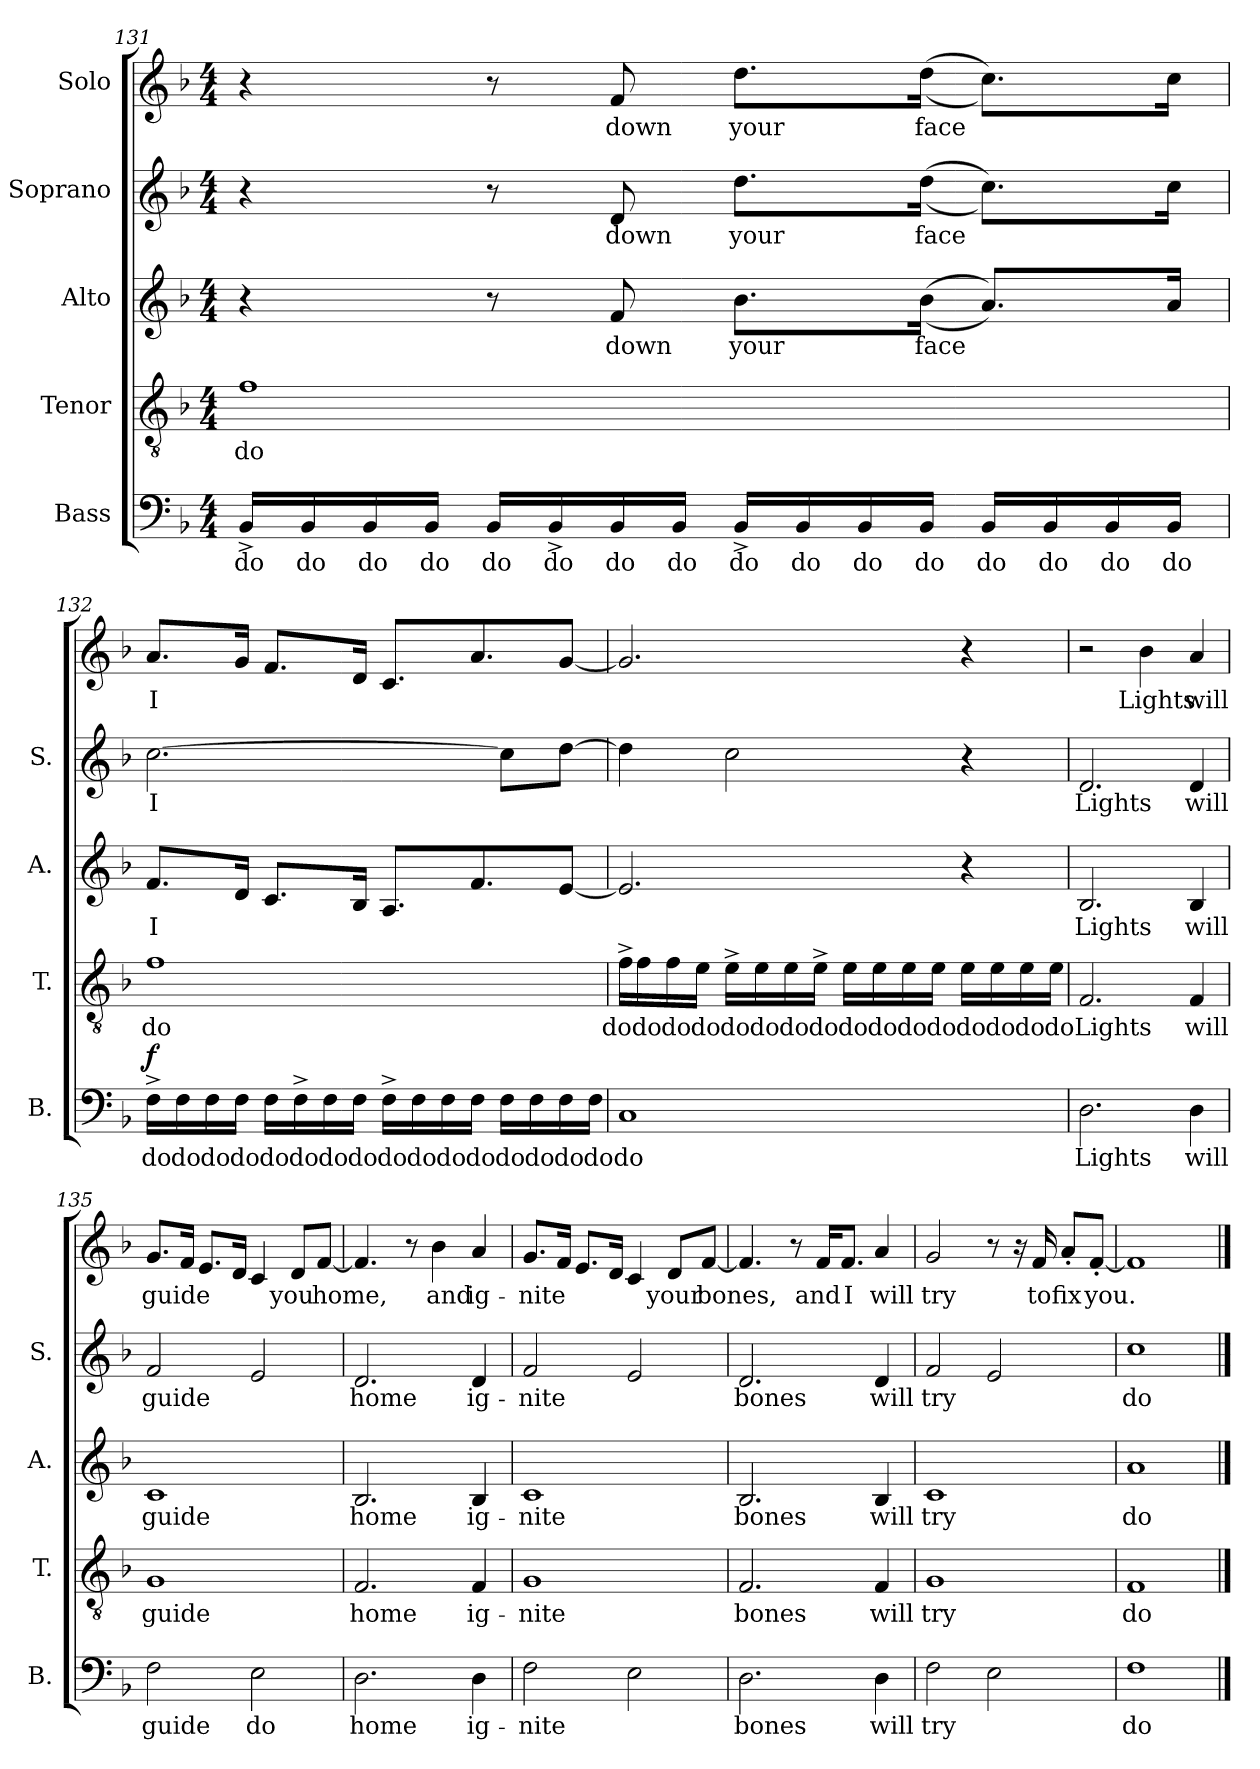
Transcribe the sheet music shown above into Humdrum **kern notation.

**kern	**text	**dynam	**kern	**text	**kern	**text	**kern	**text	**kern	**text
*part5	*part5	*part5	*part4	*part4	*part3	*part3	*part2	*part2	*part1	*part1
*staff5	*staff5	*staff5	*staff4	*staff4	*staff3	*staff3	*staff2	*staff2	*staff1	*staff1
*I"Bass	*	*	*I"Tenor	*	*I"Alto	*	*I"Soprano	*	*I"Solo	*
*I'B.	*	*	*I'T.	*	*I'A.	*	*I'S.	*	*	*
!!LO:PB:g=z
*clefF4	*	*	*clefGv2	*	*clefG2	*	*clefG2	*	*clefG2	*
*k[b-]	*	*	*k[b-]	*	*k[b-]	*	*k[b-]	*	*k[b-]	*
*M4/4	*	*	*M4/4	*	*M4/4	*	*M4/4	*	*M4/4	*
=131	=131	=131	=131	=131	=131	=131	=131	=131	=131	=131
!	!LO:LY:b	!	!	!LO:LY:b	!	!	!	!	!	!
16BB-^/LL	do	.	1f	do	4r	.	4r	.	4r	.
!	!LO:LY:b	!	!	!	!	!	!	!	!	!
16BB-/	do	.	.	.	.	.	.	.	.	.
!	!LO:LY:b	!	!	!	!	!	!	!	!	!
16BB-/	do	.	.	.	.	.	.	.	.	.
!	!LO:LY:b	!	!	!	!	!	!	!	!	!
16BB-/JJ	do	.	.	.	.	.	.	.	.	.
!	!LO:LY:b	!	!	!	!	!	!	!	!	!
16BB-/LL	do	.	.	.	8r	.	8r	.	8r	.
!	!LO:LY:b	!	!	!	!	!	!	!	!	!
16BB-^/	do	.	.	.	.	.	.	.	.	.
!	!LO:LY:b	!	!	!	!	!LO:LY:b	!	!LO:LY:b	!	!LO:LY:b
16BB-/	do	.	.	.	8f/	down	8d/	down	8f/	down
!	!LO:LY:b	!	!	!	!	!	!	!	!	!
16BB-/JJ	do	.	.	.	.	.	.	.	.	.
!	!LO:LY:b	!	!	!	!	!LO:LY:b	!	!LO:LY:b	!	!LO:LY:b
16BB-^/LL	do	.	.	.	8.b-\L	your	8.dd\L	your	8.dd\L	your
!	!LO:LY:b	!	!	!	!	!	!	!	!	!
16BB-/	do	.	.	.	.	.	.	.	.	.
!	!LO:LY:b	!	!	!	!	!	!	!	!	!
16BB-/	do	.	.	.	.	.	.	.	.	.
!	!LO:LY:b	!	!	!	!	!LO:LY:b	!	!LO:LY:b	!	!LO:LY:b
16BB-/JJ	do	.	.	.	((16b-\Jk	face	((16dd\Jk	face	((16dd\Jk	face
!	!LO:LY:b	!	!	!	!	!	!	!	!	!
16BB-/LL	do	.	.	.	8.a/L))	.	8.cc\L))	.	8.cc\L))	.
!	!LO:LY:b	!	!	!	!	!	!	!	!	!
16BB-/	do	.	.	.	.	.	.	.	.	.
!	!LO:LY:b	!	!	!	!	!	!	!	!	!
16BB-/	do	.	.	.	.	.	.	.	.	.
!	!LO:LY:b	!	!	!	!	!	!	!	!	!
16BB-/JJ	do	.	.	.	16a/Jk	.	16cc\Jk	.	16cc\Jk	.
!!LO:LB:g=z
=132	=132	=132	=132	=132	=132	=132	=132	=132	=132	=132
!	!LO:LY:b	!LO:DY:b	!	!LO:LY:b	!	!LO:LY:b	!	!LO:LY:b	!	!LO:LY:b
16F^\LL	do	f	1f	do	8.f/L	I	[2.cc\	I	8.a/L	I
!	!LO:LY:b	!	!	!	!	!	!	!	!	!
16F\	do	.	.	.	.	.	.	.	.	.
!	!LO:LY:b	!	!	!	!	!	!	!	!	!
16F\	do	.	.	.	.	.	.	.	.	.
!	!LO:LY:b	!	!	!	!	!	!	!	!	!
16F\JJ	do	.	.	.	16d/Jk	.	.	.	16g/Jk	.
!	!LO:LY:b	!	!	!	!	!	!	!	!	!
16F\LL	do	.	.	.	8.c/L	.	.	.	8.f/L	.
!	!LO:LY:b	!	!	!	!	!	!	!	!	!
16F^\	do	.	.	.	.	.	.	.	.	.
!	!LO:LY:b	!	!	!	!	!	!	!	!	!
16F\	do	.	.	.	.	.	.	.	.	.
!	!LO:LY:b	!	!	!	!	!	!	!	!	!
16F\JJ	do	.	.	.	16B-/Jk	.	.	.	16d/Jk	.
!	!LO:LY:b	!	!	!	!	!	!	!	!	!
16F^\LL	do	.	.	.	8.A/L	.	.	.	8.c/L	.
!	!LO:LY:b	!	!	!	!	!	!	!	!	!
16F\	do	.	.	.	.	.	.	.	.	.
!	!LO:LY:b	!	!	!	!	!	!	!	!	!
16F\	do	.	.	.	.	.	.	.	.	.
!	!LO:LY:b	!	!	!	!	!	!	!	!	!
16F\JJ	do	.	.	.	8.f/	.	.	.	8.a/	.
!	!LO:LY:b	!	!	!	!	!	!	!	!	!
16F\LL	do	.	.	.	.	.	8cc\L]	.	.	.
!	!LO:LY:b	!	!	!	!	!	!	!	!	!
16F\	do	.	.	.	.	.	.	.	.	.
!	!LO:LY:b	!	!	!	!	!	!	!	!	!
16F\	do	.	.	.	[8e/J	.	[8dd\J	.	[8g/J	.
!	!LO:LY:b	!	!	!	!	!	!	!	!	!
16F\JJ	do	.	.	.	.	.	.	.	.	.
!!LO:PB:g=z
=133	=133	=133	=133	=133	=133	=133	=133	=133	=133	=133
!	!LO:LY:b	!	!	!LO:LY:b	!	!	!	!	!	!
1C	do	.	16f^\LL	do	2.e/]	.	4dd\]	.	2.g/]	.
!	!	!	!	!LO:LY:b	!	!	!	!	!	!
.	.	.	16f\	do	.	.	.	.	.	.
!	!	!	!	!LO:LY:b	!	!	!	!	!	!
.	.	.	16f\	do	.	.	.	.	.	.
!	!	!	!	!LO:LY:b	!	!	!	!	!	!
.	.	.	16e\JJ	do	.	.	.	.	.	.
!	!	!	!	!LO:LY:b	!	!	!	!	!	!
.	.	.	16e^\LL	do	.	.	2cc\	.	.	.
!	!	!	!	!LO:LY:b	!	!	!	!	!	!
.	.	.	16e\	do	.	.	.	.	.	.
!	!	!	!	!LO:LY:b	!	!	!	!	!	!
.	.	.	16e\	do	.	.	.	.	.	.
!	!	!	!	!LO:LY:b	!	!	!	!	!	!
.	.	.	16e^\JJ	do	.	.	.	.	.	.
!	!	!	!	!LO:LY:b	!	!	!	!	!	!
.	.	.	16e\LL	do	.	.	.	.	.	.
!	!	!	!	!LO:LY:b	!	!	!	!	!	!
.	.	.	16e\	do	.	.	.	.	.	.
!	!	!	!	!LO:LY:b	!	!	!	!	!	!
.	.	.	16e\	do	.	.	.	.	.	.
!	!	!	!	!LO:LY:b	!	!	!	!	!	!
.	.	.	16e\JJ	do	.	.	.	.	.	.
!	!	!	!	!LO:LY:b	!	!	!	!	!	!
.	.	.	16e\LL	do	4r	.	4r	.	4r	.
!	!	!	!	!LO:LY:b	!	!	!	!	!	!
.	.	.	16e\	do	.	.	.	.	.	.
!	!	!	!	!LO:LY:b	!	!	!	!	!	!
.	.	.	16e\	do	.	.	.	.	.	.
!	!	!	!	!LO:LY:b	!	!	!	!	!	!
.	.	.	16e\JJ	do	.	.	.	.	.	.
=134	=134	=134	=134	=134	=134	=134	=134	=134	=134	=134
!	!LO:LY:b	!	!	!LO:LY:b	!	!LO:LY:b	!	!LO:LY:b	!	!
2.D\	Lights	.	2.F/	Lights	2.B-/	Lights	2.d/	Lights	2r	.
!	!	!	!	!	!	!	!	!	!	!LO:LY:b
.	.	.	.	.	.	.	.	.	4b-\	Lights
!	!LO:LY:b	!	!	!LO:LY:b	!	!LO:LY:b	!	!LO:LY:b	!	!LO:LY:b
4D\	will	.	4F/	will	4B-/	will	4d/	will	4a/	will
=135	=135	=135	=135	=135	=135	=135	=135	=135	=135	=135
!	!LO:LY:b	!	!	!LO:LY:b	!	!LO:LY:b	!	!LO:LY:b	!	!LO:LY:b
2F\	guide	.	1G	guide	1c	guide	2f/	guide	8.g/L	guide
.	.	.	.	.	.	.	.	.	16f/Jk	.
.	.	.	.	.	.	.	.	.	8.e/L	.
.	.	.	.	.	.	.	.	.	16d/Jk	.
!	!LO:LY:b	!	!	!	!	!	!	!	!	!
2E\	do	.	.	.	.	.	2e/	.	4c/	.
!	!	!	!	!	!	!	!	!	!	!LO:LY:b
.	.	.	.	.	.	.	.	.	8d/L	you
!	!	!	!	!	!	!	!	!	!	!LO:LY:b
.	.	.	.	.	.	.	.	.	[8f/J	home,
!!LO:LB:g=z
=136	=136	=136	=136	=136	=136	=136	=136	=136	=136	=136
!	!LO:LY:b	!	!	!LO:LY:b	!	!LO:LY:b	!	!LO:LY:b	!	!
2.D\	home	.	2.F/	home	2.B-/	home	2.d/	home	4.f/]	.
.	.	.	.	.	.	.	.	.	8r	.
!	!	!	!	!	!	!	!	!	!	!LO:LY:b
.	.	.	.	.	.	.	.	.	4b-\	and
!	!LO:LY:b	!	!	!LO:LY:b	!	!LO:LY:b	!	!LO:LY:b	!	!LO:LY:b
4D\	ig-	.	4F/	ig-	4B-/	ig-	4d/	ig-	4a/	ig-
=137	=137	=137	=137	=137	=137	=137	=137	=137	=137	=137
!	!LO:LY:b	!	!	!LO:LY:b	!	!LO:LY:b	!	!LO:LY:b	!	!LO:LY:b
2F\	-nite	.	1G	-nite	1c	-nite	2f/	-nite	8.g/L	-nite
.	.	.	.	.	.	.	.	.	16f/Jk	.
.	.	.	.	.	.	.	.	.	8.e/L	.
.	.	.	.	.	.	.	.	.	16d/Jk	.
2E\	.	.	.	.	.	.	2e/	.	4c/	.
!	!	!	!	!	!	!	!	!	!	!LO:LY:b
.	.	.	.	.	.	.	.	.	8d/L	your
!	!	!	!	!	!	!	!	!	!	!LO:LY:b
.	.	.	.	.	.	.	.	.	[8f/J	bones,
=138	=138	=138	=138	=138	=138	=138	=138	=138	=138	=138
!	!LO:LY:b	!	!	!LO:LY:b	!	!LO:LY:b	!	!LO:LY:b	!	!
2.D\	bones	.	2.F/	bones	2.B-/	bones	2.d/	bones	4.f/]	.
.	.	.	.	.	.	.	.	.	8r	.
!	!	!	!	!	!	!	!	!	!	!LO:LY:b
.	.	.	.	.	.	.	.	.	16f/KL	and
!	!	!	!	!	!	!	!	!	!	!LO:LY:b
.	.	.	.	.	.	.	.	.	8.f/J	I
!	!LO:LY:b	!	!	!LO:LY:b	!	!LO:LY:b	!	!LO:LY:b	!	!LO:LY:b
4D\	will	.	4F/	will	4B-/	will	4d/	will	4a/	will
=139	=139	=139	=139	=139	=139	=139	=139	=139	=139	=139
!	!LO:LY:b	!	!	!LO:LY:b	!	!LO:LY:b	!	!LO:LY:b	!	!LO:LY:b
2F\	try	.	1G	try	1c	try	2f/	try	2g/	try
2E\	.	.	.	.	.	.	2e/	.	8r	.
.	.	.	.	.	.	.	.	.	16r	.
!	!	!	!	!	!	!	!	!	!	!LO:LY:b
.	.	.	.	.	.	.	.	.	16f/	to
!	!	!	!	!	!	!	!	!	!	!LO:LY:b
.	.	.	.	.	.	.	.	.	8a'/L	fix
!	!	!	!	!	!	!	!	!	!	!LO:LY:b
.	.	.	.	.	.	.	.	.	[8f'/J	you.
=140	=140	=140	=140	=140	=140	=140	=140	=140	=140	=140
!	!LO:LY:b	!	!	!LO:LY:b	!	!LO:LY:b	!	!LO:LY:b	!	!
1F	do	.	1F	do	1a	do	1cc	do	1f]	.
==	==	==	==	==	==	==	==	==	==	==
*-	*-	*-	*-	*-	*-	*-	*-	*-	*-	*-
